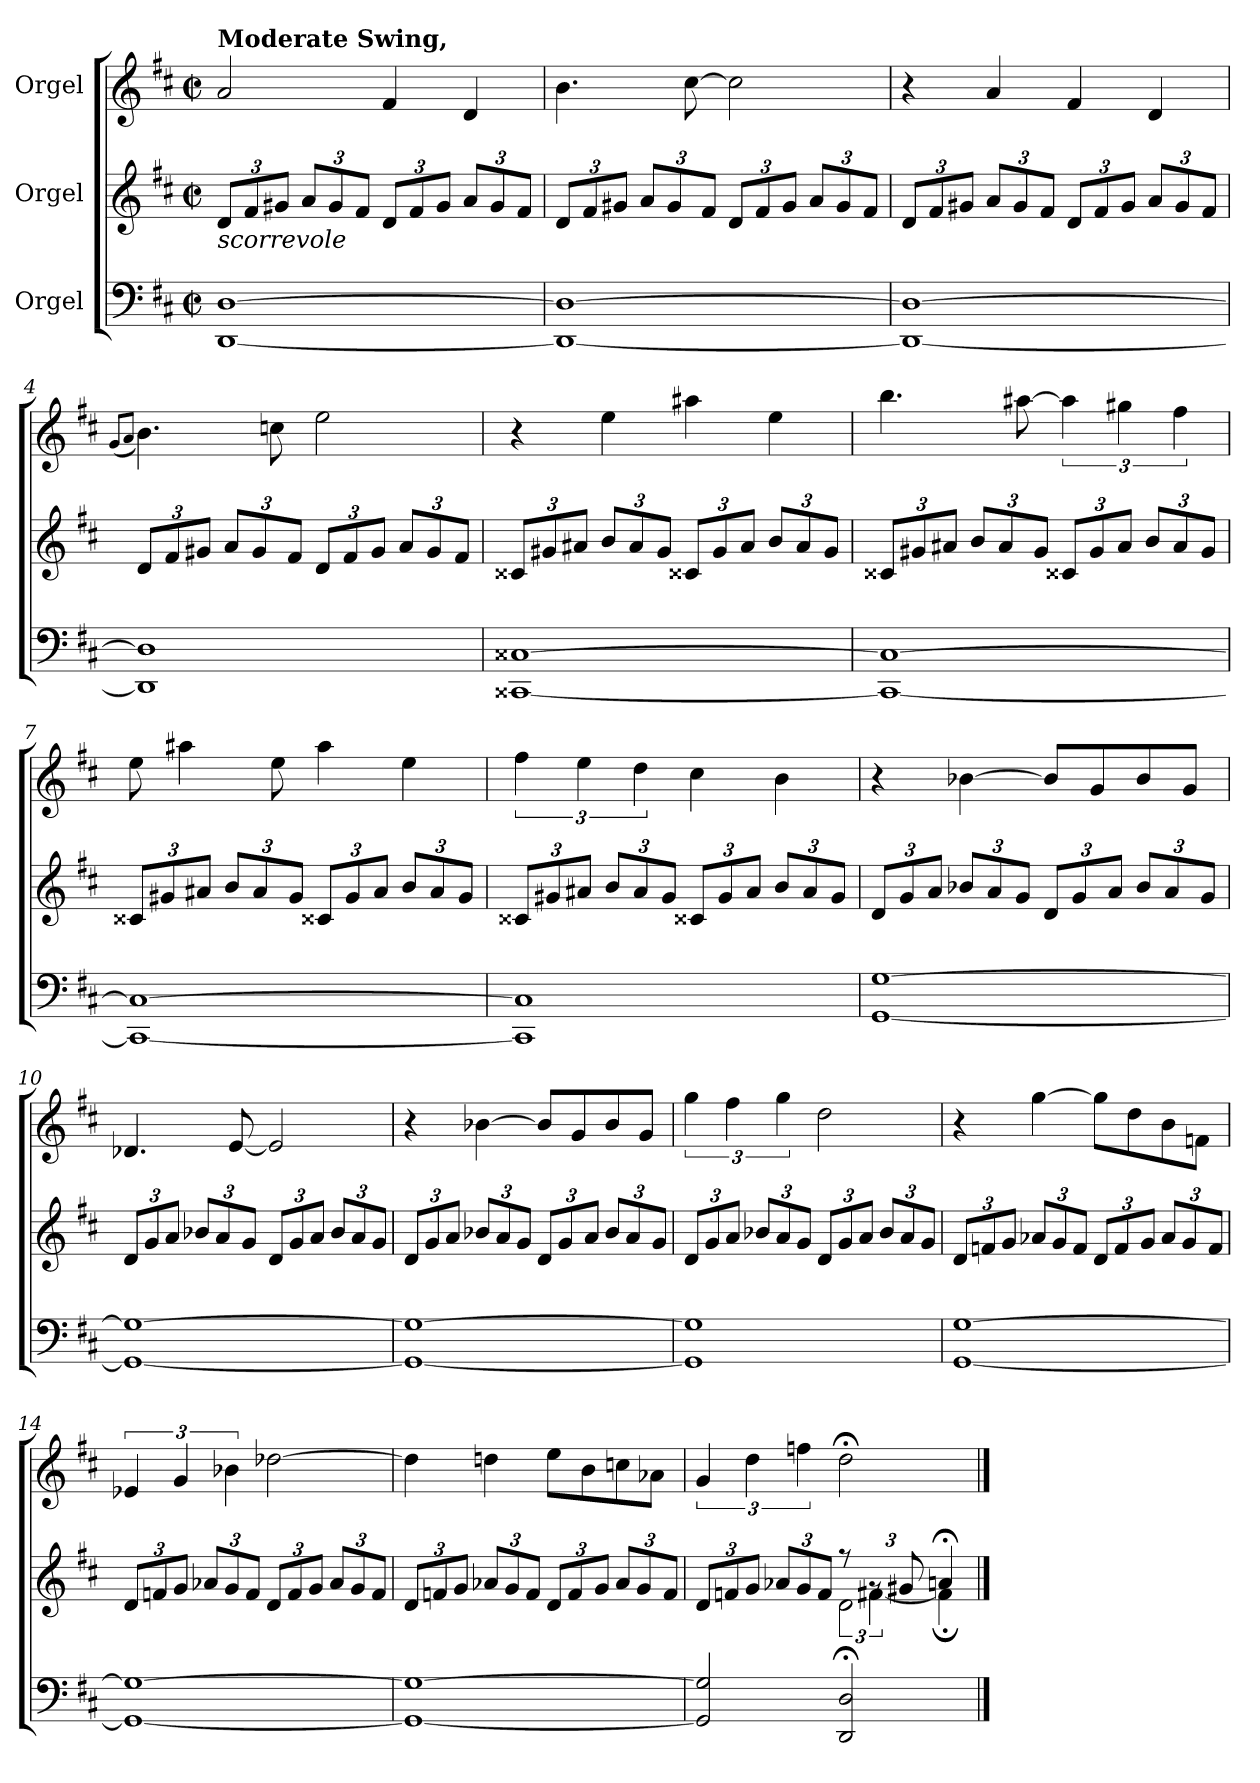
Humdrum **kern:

**kern	**kern	**kern
*part3	*part2	*part1
*staff3	*staff2	*staff1
*I"Orgel	*I"Orgel	*I"Orgel
*clefF4	*clefG2	*clefG2
*k[f#c#]	*k[f#c#]	*k[f#c#]
*M2/2	*M2/2	*M2/2
*met(c|)	*met(c|)	*met(c|)
*MM140	*MM140	*MM140
*	*Xbrackettup	*
=1	=1	=1
!	!	!LO:TX:a:B:t=Moderate Swing,
!	!LO:TX:b:i:t=scorrevole	!
[1DD [1D	12d/L	2a/
.	12f#/	.
.	12g#X/J	.
.	12a/L	.
.	12g#/	.
.	12f#/J	.
.	12d/L	4f#/
.	12f#/	.
.	12g#/J	.
.	12a/L	4d/
.	12g#/	.
.	12f#/J	.
=2	=2	=2
1DD_ 1D_	12d/L	4.b\
.	12f#/	.
.	12g#X/J	.
.	12a/L	.
.	12g#/	.
.	.	[8cc#\
.	12f#/J	.
.	12d/L	2cc#\]
.	12f#/	.
.	12g#/J	.
.	12a/L	.
.	12g#/	.
.	12f#/J	.
!!LO:LB:g=z
=3	=3	=3
1DD_ 1D_	12d/L	4r
.	12f#/	.
.	12g#X/J	.
.	12a/L	4a/
.	12g#/	.
.	12f#/J	.
.	12d/L	4f#/
.	12f#/	.
.	12g#/J	.
.	12a/L	4d/
.	12g#/	.
.	12f#/J	.
=4	=4	=4
.	.	(<8qg/L
.	.	8qa/J
1DD] 1D]	12d/L	4.b\)
.	12f#/	.
.	12g#X/J	.
.	12a/L	.
.	12g#/	.
.	.	8ccn\
.	12f#/J	.
.	12d/L	2ee\
.	12f#/	.
.	12g#/J	.
.	12a/L	.
.	12g#/	.
.	12f#/J	.
!!LO:LB:g=z
=5	=5	=5
[1CC##X [1C##X	12c##X/L	4r
.	12g#X/	.
.	12a#X/J	.
.	12b/L	4ee\
.	12a#/	.
.	12g#/J	.
.	12c##X/L	4aa#X\
.	12g#/	.
.	12a#/J	.
.	12b/L	4ee\
.	12a#/	.
.	12g#/J	.
=6	=6	=6
1CC##_ 1C##_	12c##X/L	4.bb\
.	12g#X/	.
.	12a#X/J	.
.	12b/L	.
.	12a#/	.
.	.	[8aa#X\
.	12g#/J	.
.	12c##X/L	6aa#\]
.	12g#/	.
.	12a#/J	6gg#X\
.	12b/L	.
.	12a#/	6ff#\
.	12g#/J	.
!!LO:LB:g=z
=7	=7	=7
1CC##_ 1C##_	12c##X/L	8ee\
.	12g#X/	.
.	.	4aa#X\
.	12a#X/J	.
.	12b/L	.
.	12a#/	.
.	.	8ee\
.	12g#/J	.
.	12c##X/L	4aa#\
.	12g#/	.
.	12a#/J	.
.	12b/L	4ee\
.	12a#/	.
.	12g#/J	.
=8	=8	=8
1CC##] 1C##]	12c##X/L	6ff#\
.	12g#X/	.
.	12a#X/J	6ee\
.	12b/L	.
.	12a#/	6dd\
.	12g#/J	.
.	12c##X/L	4cc#\
.	12g#/	.
.	12a#/J	.
.	12b/L	4b\
.	12a#/	.
.	12g#/J	.
!!LO:PB:g=z
=9	=9	=9
[1GG [1G	12d/L	4r
.	12g/	.
.	12a/J	.
.	12b-X/L	[4b-X\
.	12a/	.
.	12g/J	.
.	12d/L	8b-/L]
.	12g/	.
.	.	8g/
.	12a/J	.
.	12b-/L	8b-/
.	12a/	.
.	.	8g/J
.	12g/J	.
=10	=10	=10
1GG_ 1G_	12d/L	4.d-X/
.	12g/	.
.	12a/J	.
.	12b-X/L	.
.	12a/	.
.	.	[8e/
.	12g/J	.
.	12d/L	2e/]
.	12g/	.
.	12a/J	.
.	12b-/L	.
.	12a/	.
.	12g/J	.
!!LO:LB:g=z
=11	=11	=11
1GG_ 1G_	12d/L	4r
.	12g/	.
.	12a/J	.
.	12b-X/L	[4b-X\
.	12a/	.
.	12g/J	.
.	12d/L	8b-/L]
.	12g/	.
.	.	8g/
.	12a/J	.
.	12b-/L	8b-/
.	12a/	.
.	.	8g/J
.	12g/J	.
=12	=12	=12
1GG] 1G]	12d/L	6gg\
.	12g/	.
.	12a/J	6ff#\
.	12b-X/L	.
.	12a/	6gg\
.	12g/J	.
.	12d/L	2dd\
.	12g/	.
.	12a/J	.
.	12b-/L	.
.	12a/	.
.	12g/J	.
!!LO:LB:g=z
=13	=13	=13
[1GG [1G	12d/L	4r
.	12fn/	.
.	12g/J	.
.	12a-X/L	[4gg\
.	12g/	.
.	12f/J	.
.	12d/L	8gg\L]
.	12f/	.
.	.	8dd\
.	12g/J	.
.	12a-/L	8b\
.	12g/	.
.	.	8fn\J
.	12f/J	.
=14	=14	=14
1GG_ 1G_	12d/L	6e-X/
.	12fn/	.
.	12g/J	6g/
.	12a-X/L	.
.	12g/	6b-X\
.	12f/J	.
.	12d/L	[2dd-X\
.	12f/	.
.	12g/J	.
.	12a-/L	.
.	12g/	.
.	12f/J	.
!!LO:LB:g=z
=15	=15	=15
1GG_ 1G_	12d/L	4dd-\]
.	12fn/	.
.	12g/J	.
.	12a-X/L	4ddn\
.	12g/	.
.	12f/J	.
.	12d/L	8ee\L
.	12f/	.
.	.	8b\
.	12g/J	.
.	12a-/L	8ccn\
.	12g/	.
.	.	8a-X\J
.	12f/J	.
=16	=16	=16
*	*^	*
*	*	*^	*
*	*	*	*^	*
2GG/] 2G/]	12d/L	2ryy	2ryy	2ryy	6g/
.	12fn/	.	.	.	.
.	12g/J	.	.	.	6dd\
.	12a-X/L	.	.	.	.
.	12g/	.	.	.	6ffn\
.	12f/J	.	.	.	.
*	*	*brackettup	*Xbrackettup	*	*
2DD/;< 2D/;<	2d\	12rff	12rffyy	4ryy	2dd;<\
.	.	[6f#X\	12rg	.	.
.	.	.	12g#X/	.	.
.	.	4f#;\]	4r;<yy	4an;/	.
*	*v	*v	*v	*v	*
==	==	==
*-	*-	*-
